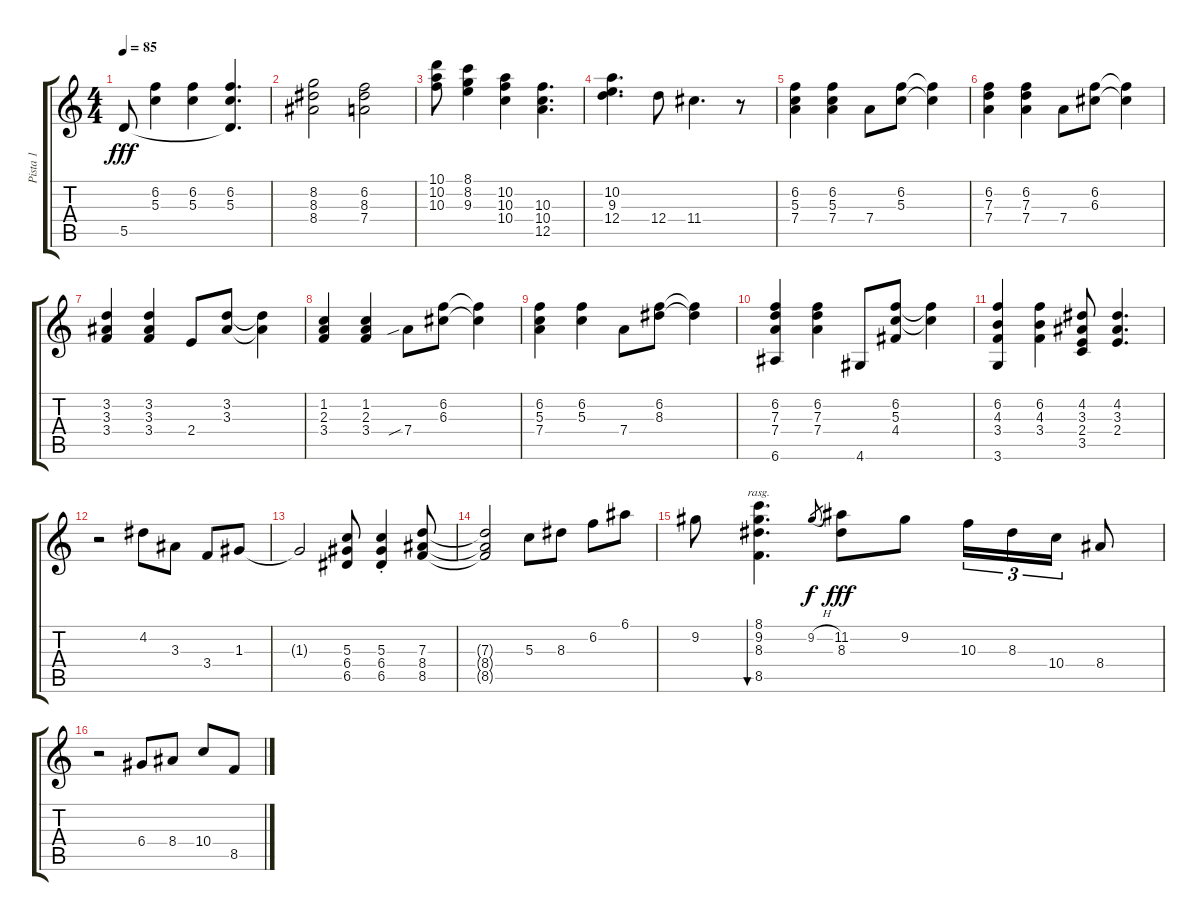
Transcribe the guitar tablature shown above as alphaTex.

\track ("Pista 1" "Pista 1") {instrument electricguitarjazz}
\staff {score tabs}
\tuning (E4 B3 G3 D3 A2 E2) {hide}
\ts (4 4)
\tempo 85
\clef g2
\ks c
5.5.8{dy fff} (6.2 5.3).4 (6.2 5.3).4 (6.2 5.3 5.5{t}).4{d} |
(8.2 8.3 8.4).2 (6.2 8.3 7.4).2 |
(10.1 10.2 10.3).8 (8.1 8.2 9.3).4 (10.2 10.3 10.4).4 (10.3 10.4 12.5).4{d} |
(10.2 9.3 12.4).4{d} 12.4.8 11.4.4{d} r.8 |
(6.2 5.3 7.4).4 (6.2 5.3 7.4).4 7.4.8 (6.2 5.3).8 (6.2{t} 5.3{t}).4 |
(6.2 7.3 7.4).4 (6.2 7.3 7.4).4 7.4.8 (6.2 6.3).8 (6.2{t} 6.3{t}).4 |
(3.2 3.3 3.4).4 (3.2 3.3 3.4).4 2.4.8 (3.2 3.3).8 (3.2{t} 3.3{t}).4 |
(1.2 2.3 3.4).4 (1.2 2.3 3.4).4 7.4{sib}.8 (6.2 6.3).8 (6.2{t} 6.3{t}).4 |
(6.2 5.3 7.4).4 (6.2 5.3).4 7.4.8 (6.2 8.3).8 (6.2{t} 8.3{t}).4 |
(6.2 7.3 7.4 6.6).4 (6.2 7.3 7.4).4 4.6.8 (6.2 5.3 4.4).8 (6.2{t} 5.3{t}).4 |
(6.2 4.3 3.4 3.6).4 (6.2 4.3 3.4).4 (4.2 3.3 2.4 3.5).8 (4.2 3.3 2.4).4{d} |
r.2 4.2.8 3.3.8 3.4.8 1.3.8 |
1.3{t}.2 (5.3 6.4 6.5).8 (5.3 6.4 6.5{st}).4 (7.3 8.4 8.5).8 |
(7.3{t} 8.4{t} 8.5{t}).2 5.3.8 8.3.8 6.2.8 6.1.8 |
9.2.8 (8.1 9.2 8.3 8.5).4{d bu 480 rasg ii} 9.2{h}.8{gr dy f} (11.2 8.3).8{dy fff} 9.2.8 10.3.16{tu (3 2)} 8.3.16{tu (3 2)} 10.4.16{tu (3 2)} 8.4.8 |
r.2 6.4.8 8.4.8 10.4.8 8.5.8
